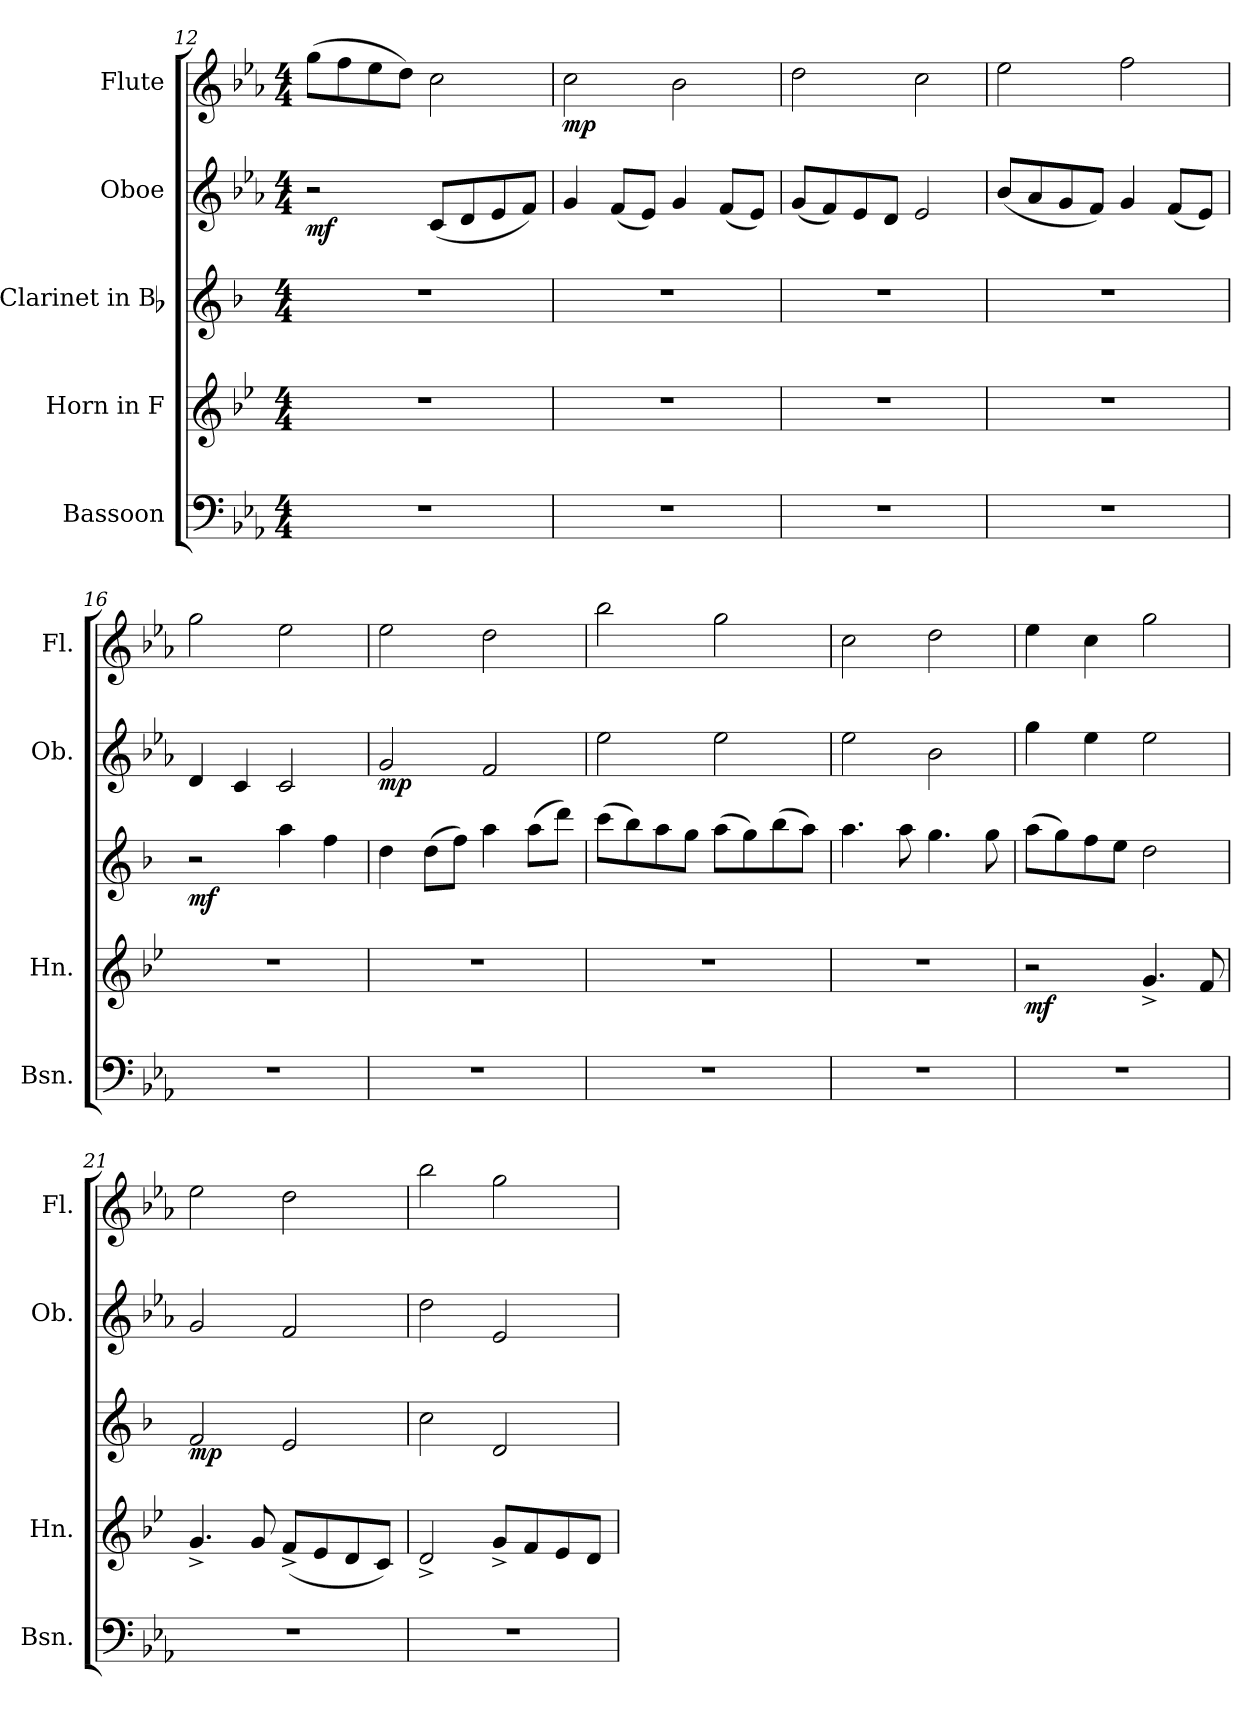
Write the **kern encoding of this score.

**kern	**kern	**dynam	**kern	**dynam	**kern	**dynam	**kern	**dynam
*part5	*part4	*part4	*part3	*part3	*part2	*part2	*part1	*part1
*staff5	*staff4	*staff4	*staff3	*staff3	*staff2	*staff2	*staff1	*staff1
*I"Bassoon	*I"Horn in F	*	*I"Clarinet in Bb	*	*I"Oboe	*	*I"Flute	*
*I'Bsn.	*I'Hn.	*	*	*	*I'Ob.	*	*I'Fl.	*
*clefF4	*clefG2	*	*clefG2	*	*clefG2	*	*clefG2	*
*	*ITrd4c7	*	*ITrd1c2	*	*	*	*	*
*k[b-e-a-]	*k[b-e-a-]	*	*k[b-e-a-]	*	*k[b-e-a-]	*	*k[b-e-a-]	*
*E-:	*E-:	*	*E-:	*	*E-:	*	*E-:	*
*M4/4	*M4/4	*	*M4/4	*	*M4/4	*	*M4/4	*
=12	=12	=12	=12	=12	=12	=12	=12	=12
!	!	!	!	!	!	!LO:DY:b	!	!
1r	1r	.	1r	.	2r	mf	(8gg\L	.
.	.	.	.	.	.	.	8ff\	.
.	.	.	.	.	.	.	8ee-\	.
.	.	.	.	.	.	.	8dd\J)	.
.	.	.	.	.	(8c/L	.	2cc\	.
.	.	.	.	.	8d/	.	.	.
.	.	.	.	.	8e-/	.	.	.
.	.	.	.	.	8f/J)	.	.	.
=13	=13	=13	=13	=13	=13	=13	=13	=13
!	!	!	!	!	!	!	!	!LO:DY:b
1r	1r	.	1r	.	4g/	.	2cc\	mp
.	.	.	.	.	(8f/L	.	.	.
.	.	.	.	.	8e-/J)	.	.	.
.	.	.	.	.	4g/	.	2b-\	.
.	.	.	.	.	(8f/L	.	.	.
.	.	.	.	.	8e-/J)	.	.	.
!!LO:LB:g=z
=14	=14	=14	=14	=14	=14	=14	=14	=14
1r	1r	.	1r	.	(8g/L	.	2dd\	.
.	.	.	.	.	8f/)	.	.	.
.	.	.	.	.	8e-/	.	.	.
.	.	.	.	.	8d/J	.	.	.
.	.	.	.	.	2e-/	.	2cc\	.
=15	=15	=15	=15	=15	=15	=15	=15	=15
1r	1r	.	1r	.	(8b-/L	.	2ee-\	.
.	.	.	.	.	8a-/	.	.	.
.	.	.	.	.	8g/	.	.	.
.	.	.	.	.	8f/J)	.	.	.
.	.	.	.	.	4g/	.	2ff\	.
.	.	.	.	.	(8f/L	.	.	.
.	.	.	.	.	8e-/J)	.	.	.
=16	=16	=16	=16	=16	=16	=16	=16	=16
!	!	!	!	!LO:DY:b	!	!	!	!
1r	1r	.	2r	mf	4d/	.	2gg\	.
.	.	.	.	.	4c/	.	.	.
.	.	.	4gg\	.	2c/	.	2ee-\	.
.	.	.	4ee-\	.	.	.	.	.
=17	=17	=17	=17	=17	=17	=17	=17	=17
!	!	!	!	!	!	!LO:DY:b	!	!
1r	1r	.	4cc\	.	2g/	mp	2ee-\	.
.	.	.	(8cc\L	.	.	.	.	.
.	.	.	8ee-\J)	.	.	.	.	.
.	.	.	4gg\	.	2f/	.	2dd\	.
.	.	.	(8gg\L	.	.	.	.	.
.	.	.	8ccc\J)	.	.	.	.	.
=18	=18	=18	=18	=18	=18	=18	=18	=18
1r	1r	.	(8bb-\L	.	2ee-\	.	2bb-\	.
.	.	.	8aa-\)	.	.	.	.	.
.	.	.	8gg\	.	.	.	.	.
.	.	.	8ff\J	.	.	.	.	.
.	.	.	(8gg\L	.	2ee-\	.	2gg\	.
.	.	.	8ff\)	.	.	.	.	.
.	.	.	(8aa-\	.	.	.	.	.
.	.	.	8gg\J)	.	.	.	.	.
!!LO:PB:g=z
=19	=19	=19	=19	=19	=19	=19	=19	=19
1r	1r	.	4.gg\	.	2ee-\	.	2cc\	.
.	.	.	8gg\	.	.	.	.	.
.	.	.	4.ff\	.	2b-\	.	2dd\	.
.	.	.	8ff\	.	.	.	.	.
=20	=20	=20	=20	=20	=20	=20	=20	=20
!	!	!LO:DY:b	!	!	!	!	!	!
1r	2r	mf	(8gg\L	.	4gg\	.	4ee-\	.
.	.	.	8ff\)	.	.	.	.	.
.	.	.	8ee-\	.	4ee-\	.	4cc\	.
.	.	.	8dd\J	.	.	.	.	.
.	4.c^/	.	2cc\	.	2ee-\	.	2gg\	.
.	8B-/	.	.	.	.	.	.	.
=21	=21	=21	=21	=21	=21	=21	=21	=21
!	!	!	!	!LO:DY:b	!	!	!	!
1r	4.c^/	.	2e-/	mp	2g/	.	2ee-\	.
.	8c/	.	.	.	.	.	.	.
.	(8B-^/L	.	2d/	.	2f/	.	2dd\	.
.	8A-/	.	.	.	.	.	.	.
.	8G/	.	.	.	.	.	.	.
.	8F/J)	.	.	.	.	.	.	.
=22	=22	=22	=22	=22	=22	=22	=22	=22
1r	2G^/	.	2b-\	.	2dd\	.	2bb-\	.
.	8c^/L	.	2c/	.	2e-/	.	2gg\	.
.	8B-/	.	.	.	.	.	.	.
.	8A-/	.	.	.	.	.	.	.
.	8G/J	.	.	.	.	.	.	.
=	=	=	=	=	=	=	=	=
*-	*-	*-	*-	*-	*-	*-	*-	*-
